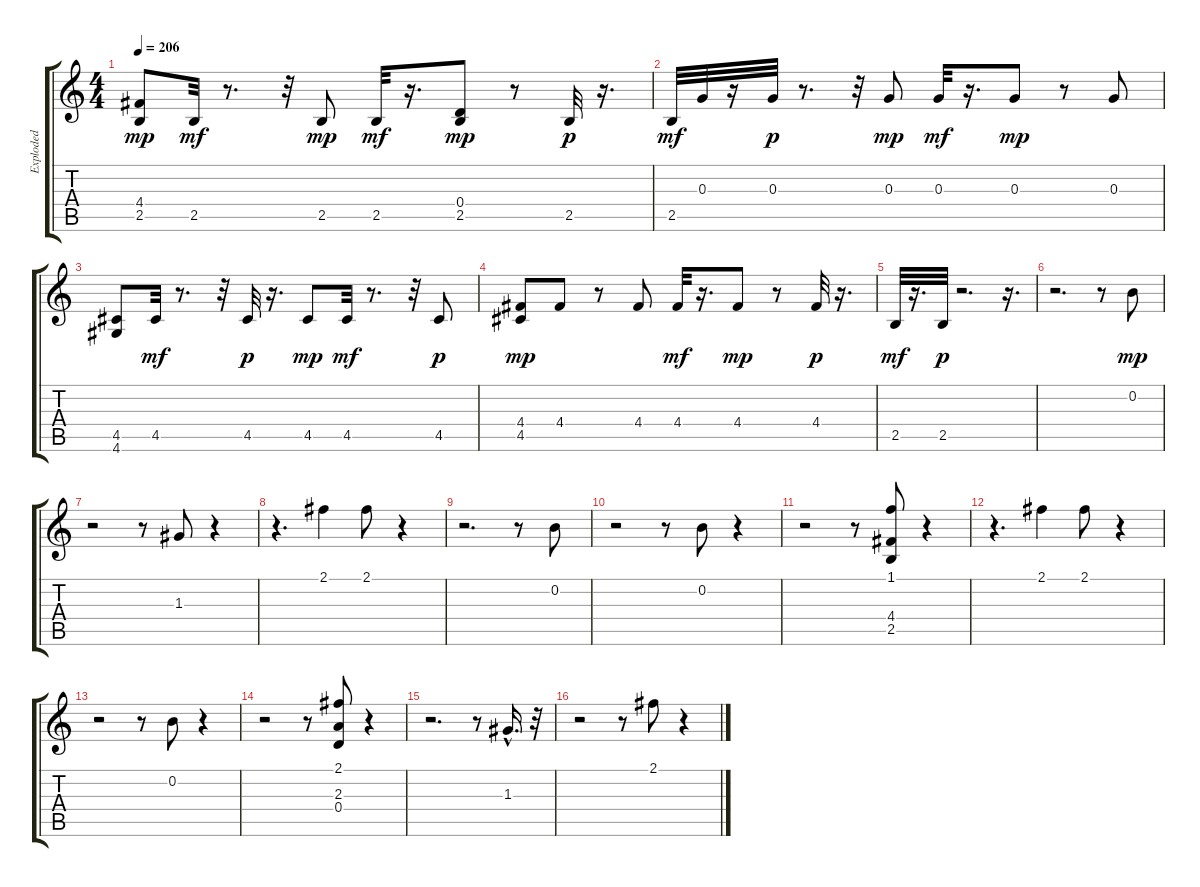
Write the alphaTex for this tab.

\track ("Exploded" "Exploded") {instrument electricguitarmuted}
\staff {score tabs}
\tuning (E4 B3 G3 D3 A2 E2) {hide}
\ts (4 4)
\tempo 206
\clef g2
\ks c
(4.4 2.5).8{dy mp} 2.5.32{dy mf} r.8{d} r.32 2.5.8{dy mp} 2.5.32{dy mf} r.16{d} (0.4 2.5).8{dy mp} r.8 2.5.32{dy p} r.16{d} |
2.5.32{dy mf} 0.3.32 r.16 0.3.32{dy p} r.8{d} r.32 0.3.8{dy mp} 0.3.32{dy mf} r.16{d} 0.3.8{dy mp} r.8 0.3.8 |
(4.5 4.6).8 4.5.32{dy mf} r.8{d} r.32 4.5.32{dy p} r.16{d} 4.5.8{dy mp} 4.5.32{dy mf} r.8{d} r.32 4.5.8{dy p} |
(4.4 4.5).8{dy mp} 4.4.8 r.8 4.4.8 4.4.32{dy mf} r.16{d} 4.4.8{dy mp} r.8 4.4.32{dy p} r.16{d} |
2.5.32{dy mf} r.16{d} 2.5.32{dy p} r.2{d} r.16{d} |
r.2{d} r.8 0.2.8{dy mp} |
r.2 r.8 1.3.8 r.4 |
r.4{d} 2.1.4 2.1.8 r.4 |
r.2{d} r.8 0.2.8 |
r.2 r.8 0.2.8 r.4 |
r.2 r.8 (1.1 4.4 2.5).8 r.4 |
r.4{d} 2.1.4 2.1.8 r.4 |
r.2 r.8 0.2.8 r.4 |
r.2 r.8 (2.1 2.3 0.4).8 r.4 |
r.2{d} r.8 1.3{hac}.16{d} r.32 |
r.2 r.8 2.1.8 r.4
